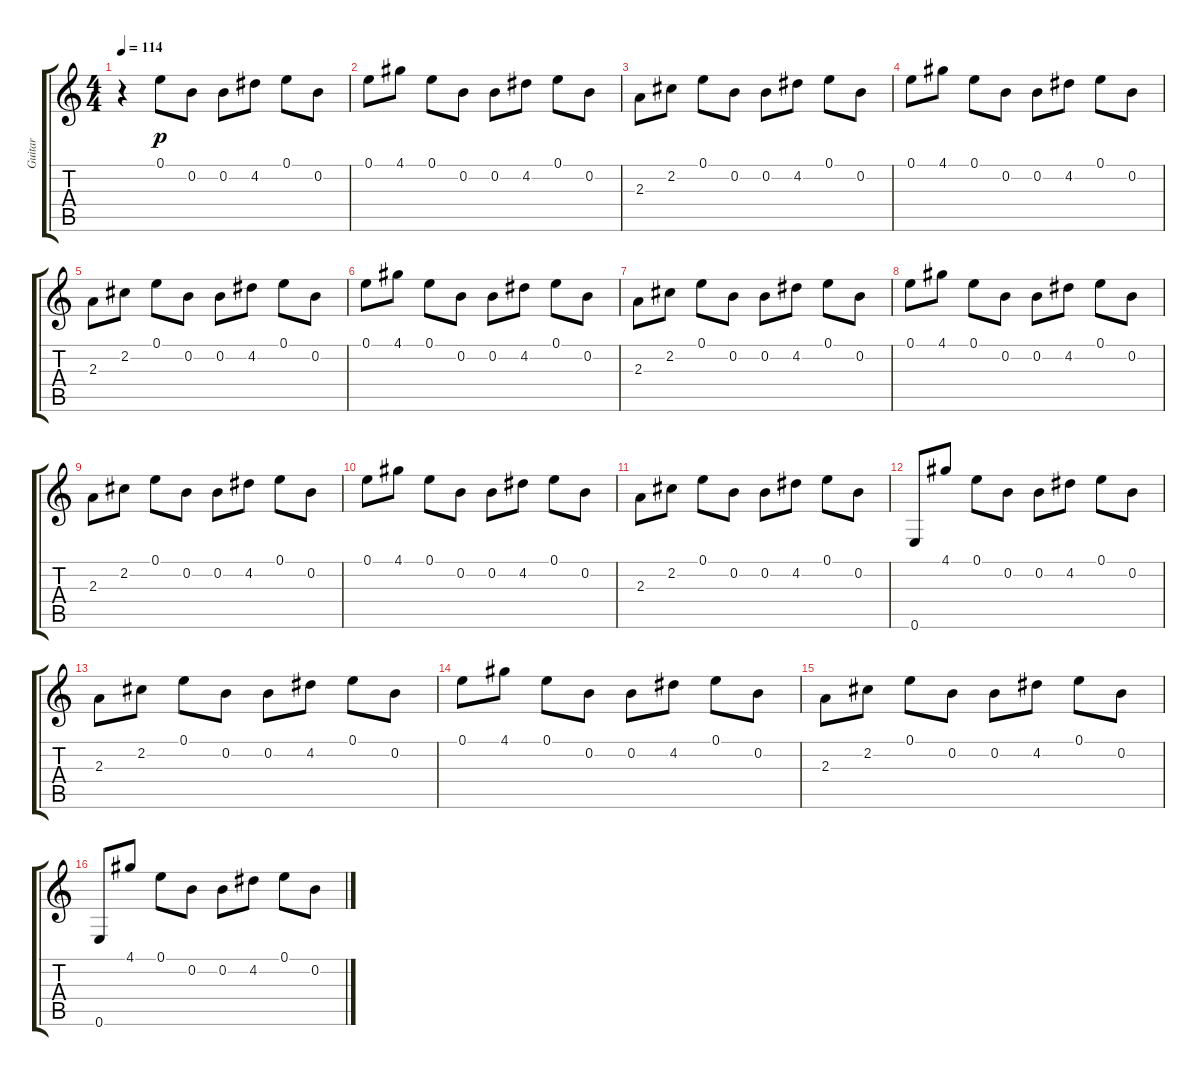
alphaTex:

\track ("Guitar" "Guitar") {instrument electricguitarclean}
\staff {score tabs}
\tuning (E4 B3 G3 D3 A2 E2) {hide}
\ts (4 4)
\tempo 114
\clef g2
\ks c
r.4{dy p instrument electricguitarclean} 0.1.8 0.2.8 0.2.8 4.2.8 0.1.8 0.2.8 |
0.1.8 4.1.8 0.1.8 0.2.8 0.2.8 4.2.8 0.1.8 0.2.8 |
2.3.8 2.2.8 0.1.8 0.2.8 0.2.8 4.2.8 0.1.8 0.2.8 |
0.1.8 4.1.8 0.1.8 0.2.8 0.2.8 4.2.8 0.1.8 0.2.8 |
2.3.8 2.2.8 0.1.8 0.2.8 0.2.8 4.2.8 0.1.8 0.2.8 |
0.1.8 4.1.8 0.1.8 0.2.8 0.2.8 4.2.8 0.1.8 0.2.8 |
2.3.8 2.2.8 0.1.8 0.2.8 0.2.8 4.2.8 0.1.8 0.2.8 |
0.1.8 4.1.8 0.1.8 0.2.8 0.2.8 4.2.8 0.1.8 0.2.8 |
2.3.8 2.2.8 0.1.8 0.2.8 0.2.8 4.2.8 0.1.8 0.2.8 |
0.1.8 4.1.8 0.1.8 0.2.8 0.2.8 4.2.8 0.1.8 0.2.8 |
2.3.8 2.2.8 0.1.8 0.2.8 0.2.8 4.2.8 0.1.8 0.2.8 |
0.6.8 4.1.8 0.1.8 0.2.8 0.2.8 4.2.8 0.1.8 0.2.8 |
2.3.8 2.2.8 0.1.8 0.2.8 0.2.8 4.2.8 0.1.8 0.2.8 |
0.1.8 4.1.8 0.1.8 0.2.8 0.2.8 4.2.8 0.1.8 0.2.8 |
2.3.8 2.2.8 0.1.8 0.2.8 0.2.8 4.2.8 0.1.8 0.2.8 |
0.6.8 4.1.8 0.1.8 0.2.8 0.2.8 4.2.8 0.1.8 0.2.8
